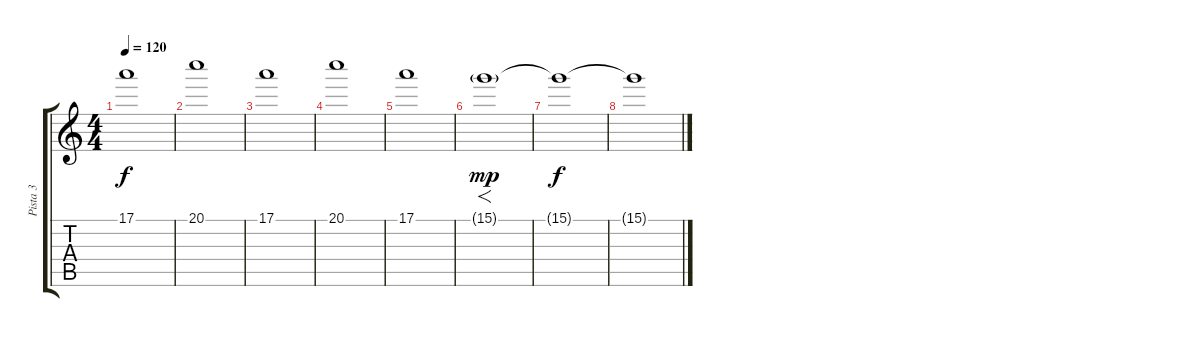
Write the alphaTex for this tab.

\track ("Pista 3" "Pista 3") {instrument overdrivenguitar}
\staff {score tabs}
\tuning (E4 B3 G3 D3 A2 E2) {hide}
\ts (4 4)
\tempo 120
\clef g2
\ks c
17.1.1{dy f} |
20.1.1 |
17.1.1 |
20.1.1 |
17.1.1 |
15.1{g}.1{f dy mp volume 5} |
15.1{t}.1{dy f} |
\section ("" "")
15.1{t}.1
